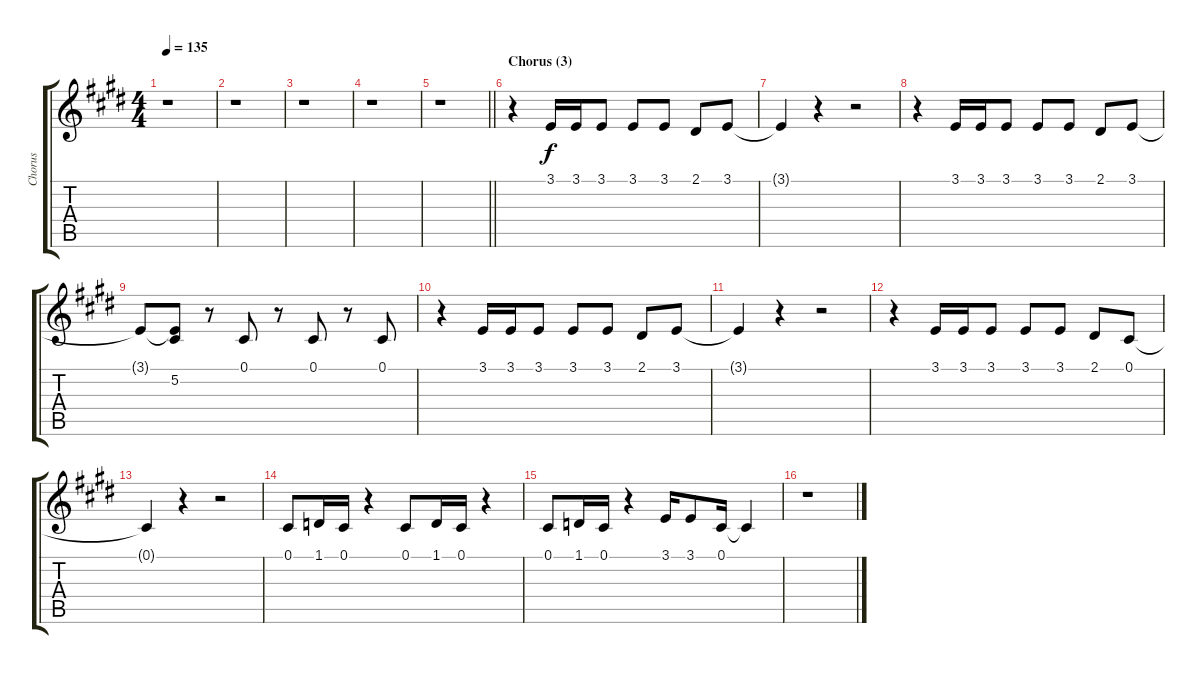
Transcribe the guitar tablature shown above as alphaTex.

\track ("Chorus" "Chorus") {instrument sopranosax}
\staff {score tabs}
\tuning (Db4 Ab3 E3 B2 Gb2 Db2) {hide}
\ts (4 4)
\tempo 135
\clef g2
\ks c#minor
r.1{dy f} |
r.1 |
r.1 |
r.1 |
\barLineRight lightlight
r.1 |
\section ("" "Chorus (3)")
r.4 3.1.16 3.1.16 3.1.8 3.1.8 3.1.8 2.1.8 3.1.8 |
3.1{t}.4 r.4 r.2 |
r.4 3.1.16 3.1.16 3.1.8 3.1.8 3.1.8 2.1.8 3.1.8 |
3.1{t}.8 (3.1{t} 5.2).8 r.8 0.1.8 r.8 0.1.8 r.8 0.1.8 |
r.4 3.1.16 3.1.16 3.1.8 3.1.8 3.1.8 2.1.8 3.1.8 |
3.1{t}.4 r.4 r.2 |
r.4 3.1.16 3.1.16 3.1.8 3.1.8 3.1.8 2.1.8 0.1.8 |
0.1{t}.4 r.4 r.2 |
0.1.8 1.1.16 0.1.16 r.4 0.1.8 1.1.16 0.1.16 r.4 |
0.1.8 1.1.16 0.1.16 r.4 3.1.16 3.1.8 0.1.16 0.1{t}.4 |
r.1
